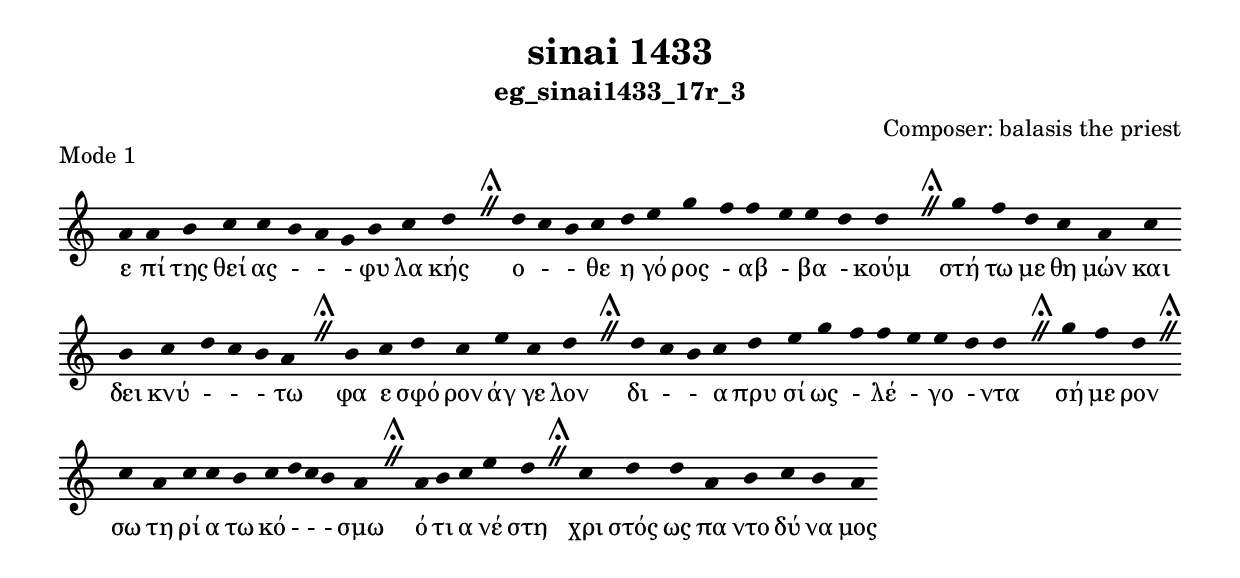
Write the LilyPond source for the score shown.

\include "gregorian.ly"

	\header {
 	  title = "sinai 1433"
	  subtitle = "eg_sinai1433_17r_3"
	  composer = "Composer: balasis the priest"
	  piece = "Mode 1"
	}

	chant = {
	  a'4 a'4 b'4 c''4 c''4 b'4 a'4 g'4 b'4 c''4 d''4 \divisioMaior
 d''4 c''4 b'4 c''4 d''4 e''4 g''4 f''4 f''4 e''4 e''4 d''4 d''4 \divisioMaior
 g''4 f''4 d''4 c''4 a'4 c''4 b'4 c''4 d''4 c''4 b'4 a'4 \divisioMaior
 b'4 c''4 d''4 c''4 e''4 c''4 d''4 \divisioMaior
 d''4 c''4 b'4 c''4 d''4 e''4 g''4 f''4 f''4 e''4 e''4 d''4 d''4 \divisioMaior
 g''4 f''4 d''4 \divisioMaior
 c''4 a'4 c''4 c''4 b'4 c''4 d''4 c''4 b'4 a'4 \divisioMaior
 a'4 b'4 c''4 e''4 d''4 \divisioMaior
 c''4 d''4 d''4 a'4 b'4 c''4 b'4 a'4\finalis
	}

	verba = \lyricmode {ε πί της θεί ας -  -  - φυ λα κής 
ο -  - θε η γό ρος - αβ - βα - κούμ 
στή τω με θη μών και δει κνύ -  -  - τω 
φα ε σφό ρον άγ γε λον 
δι -  - α πρυ σί ως - λέ - γο - ντα 
σή με ρον 
σω τη ρί α τω κό -  -  - σμω 
ό τι α νέ στη 
χρι στός ως πα ντο δύ να μος 
	}


	\score {
	  \new Staff <<
	  \new Voice = "melody" \chant
	  \new Lyrics = "one" \lyricsto melody \verba
	  >>
	  \layout {
	    \context {
	      \Staff
	      \remove "Time_signature_engraver"
	      \remove "Bar_engraver"
	    }
	    \context {
	      \Voice
	      \remove "Stem_engraver"
	    }
	  }
	}